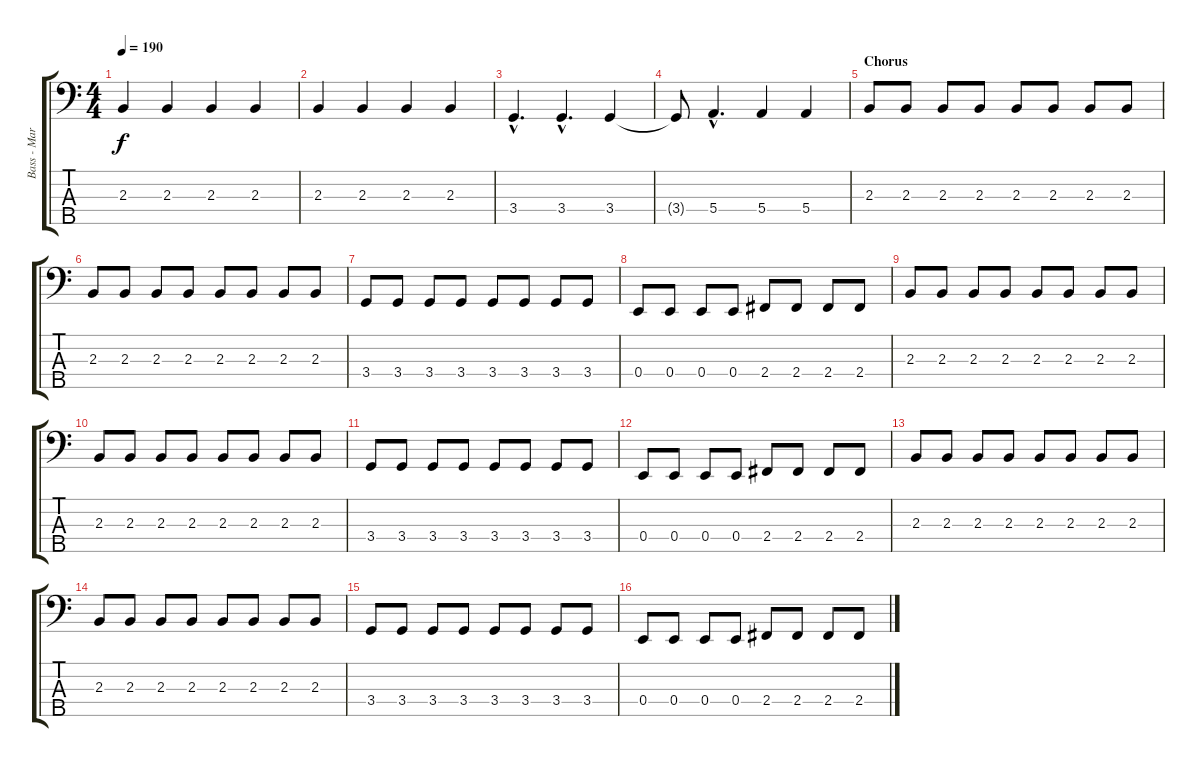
\track ("Bass - Marco Eronen" "Bass - Mar") {instrument electricbasspick}
\staff {score tabs}
\tuning (G2 D2 A1 E1 B0) {hide}
\ts (4 4)
\tempo 190
\clef f4
\ks c
2.3.4{dy f} 2.3.4 2.3.4 2.3.4 |
2.3.4 2.3.4 2.3.4 2.3.4 |
3.4{hac}.4{d} 3.4{hac}.4{d} 3.4.4 |
3.4{t}.8 5.4{hac}.4{d} 5.4.4 5.4.4 |
\section ("" "Chorus")
2.3.8 2.3.8 2.3.8 2.3.8 2.3.8 2.3.8 2.3.8 2.3.8 |
2.3.8 2.3.8 2.3.8 2.3.8 2.3.8 2.3.8 2.3.8 2.3.8 |
3.4.8 3.4.8 3.4.8 3.4.8 3.4.8 3.4.8 3.4.8 3.4.8 |
0.4.8 0.4.8 0.4.8 0.4.8 2.4.8 2.4.8 2.4.8 2.4.8 |
2.3.8 2.3.8 2.3.8 2.3.8 2.3.8 2.3.8 2.3.8 2.3.8 |
2.3.8 2.3.8 2.3.8 2.3.8 2.3.8 2.3.8 2.3.8 2.3.8 |
3.4.8 3.4.8 3.4.8 3.4.8 3.4.8 3.4.8 3.4.8 3.4.8 |
0.4.8 0.4.8 0.4.8 0.4.8 2.4.8 2.4.8 2.4.8 2.4.8 |
2.3.8 2.3.8 2.3.8 2.3.8 2.3.8 2.3.8 2.3.8 2.3.8 |
2.3.8 2.3.8 2.3.8 2.3.8 2.3.8 2.3.8 2.3.8 2.3.8 |
3.4.8 3.4.8 3.4.8 3.4.8 3.4.8 3.4.8 3.4.8 3.4.8 |
0.4.8 0.4.8 0.4.8 0.4.8 2.4.8 2.4.8 2.4.8 2.4.8
